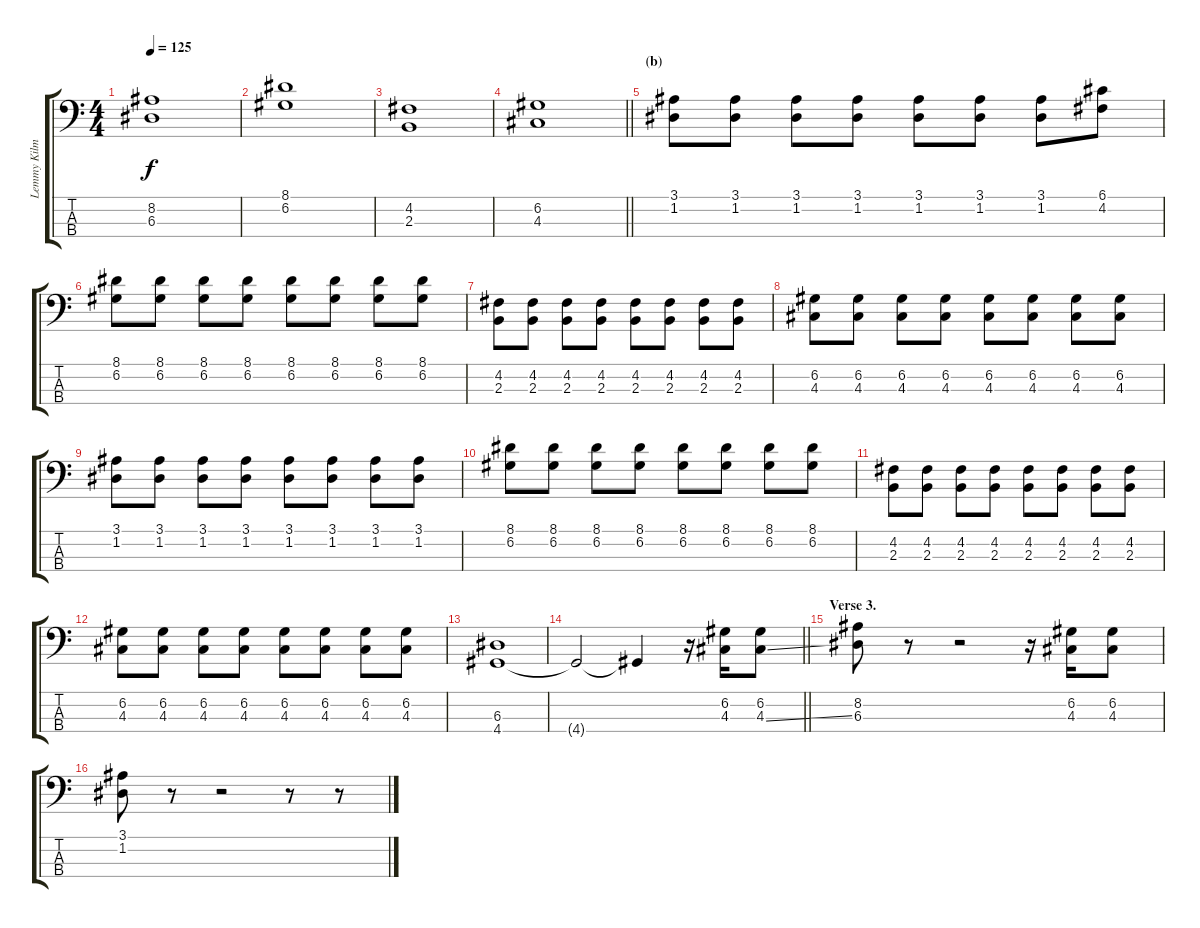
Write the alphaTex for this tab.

\track ("Lemmy Kilmeister" "Lemmy Kilm") {instrument distortionguitar}
\staff {score tabs}
\tuning (G2 D2 A1 E1) {hide}
\ts (4 4)
\tempo 125
\clef f4
\ks c
(8.2 6.3).1{dy f} |
(8.1 6.2).1 |
(4.2 2.3).1 |
\barLineRight lightlight
(6.2 4.3).1 |
\section ("" "(b)")
(3.1 1.2).8 (3.1 1.2).8 (3.1 1.2).8 (3.1 1.2).8 (3.1 1.2).8 (3.1 1.2).8 (3.1 1.2).8 (6.1 4.2).8 |
(8.1 6.2).8 (8.1 6.2).8 (8.1 6.2).8 (8.1 6.2).8 (8.1 6.2).8 (8.1 6.2).8 (8.1 6.2).8 (8.1 6.2).8 |
(4.2 2.3).8 (4.2 2.3).8 (4.2 2.3).8 (4.2 2.3).8 (4.2 2.3).8 (4.2 2.3).8 (4.2 2.3).8 (4.2 2.3).8 |
(6.2 4.3).8 (6.2 4.3).8 (6.2 4.3).8 (6.2 4.3).8 (6.2 4.3).8 (6.2 4.3).8 (6.2 4.3).8 (6.2 4.3).8 |
(3.1 1.2).8 (3.1 1.2).8 (3.1 1.2).8 (3.1 1.2).8 (3.1 1.2).8 (3.1 1.2).8 (3.1 1.2).8 (3.1 1.2).8 |
(8.1 6.2).8 (8.1 6.2).8 (8.1 6.2).8 (8.1 6.2).8 (8.1 6.2).8 (8.1 6.2).8 (8.1 6.2).8 (8.1 6.2).8 |
(4.2 2.3).8 (4.2 2.3).8 (4.2 2.3).8 (4.2 2.3).8 (4.2 2.3).8 (4.2 2.3).8 (4.2 2.3).8 (4.2 2.3).8 |
(6.2 4.3).8 (6.2 4.3).8 (6.2 4.3).8 (6.2 4.3).8 (6.2 4.3).8 (6.2 4.3).8 (6.2 4.3).8 (6.2 4.3).8 |
(6.3 4.4).1 |
\barLineRight lightlight
4.4{t}.2 4.4{t}.4 r.16 (6.2 4.3).16 (6.2 4.3{ss}).8 |
\section ("" "Verse 3.")
(8.2 6.3).8 r.8 r.2 r.16 (6.2 4.3).16 (6.2 4.3).8 |
(3.1 1.2).8 r.8 r.2 r.8 r.8
